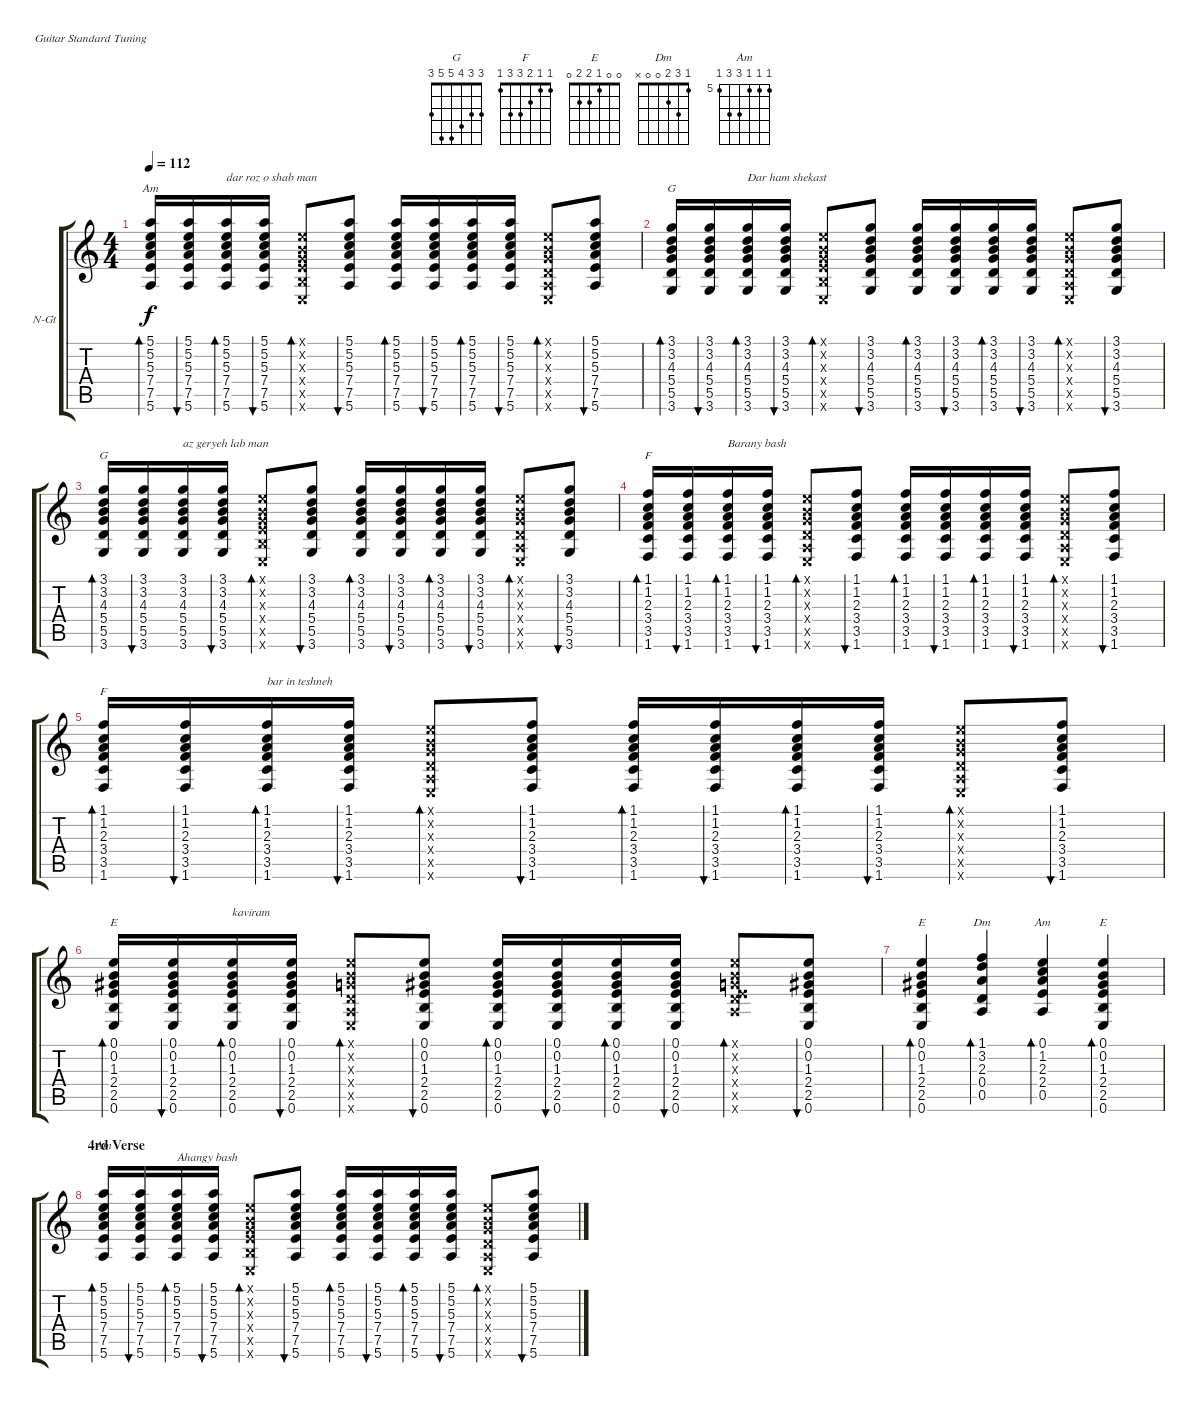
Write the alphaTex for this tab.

\bracketExtendMode groupsimilarinstruments
\firstSystemTrackNameOrientation horizontal
\otherSystemsTrackNameOrientation horizontal
\track ("Faramarz - Guitar Rythm" "N-Gt") {instrument acousticguitarnylon}
\staff {score tabs}
\tuning (E4 B3 G3 D3 A2 E2)
\chord ("G" 3 3 4 5 5 3)
\chord ("F" 1 1 2 3 3 1)
\chord ("E" 0 0 1 2 2 0)
\chord ("Dm" 1 3 2 0 0 x)
\chord ("Am" 0 1 2 2 0 x)
\chord ("Am" 5 5 5 7 7 5) {firstfret 5}
\ts (4 4)
\tempo 112
\clef g2
\ks c
(5.1 5.2 5.3 7.4 7.5 5.6).16{bd 30 ch "Am" dy f} (5.1 5.2 5.3 7.4 7.5 5.6).16{bu 30} (5.1 5.2 5.3 7.4 7.5 5.6).16{bd 30 txt "dar roz o shab man"} (5.1 5.2 5.3 7.4 7.5 5.6).16{bu 30} (0.1{x} 0.2{x} 0.3{x} 2.4{x} 2.5{x} 0.6{x}).8{bd 30} (5.1 5.2 5.3 7.4 7.5 5.6).8{bu 30} (5.1 5.2 5.3 7.4 7.5 5.6).16{bd 30} (5.1 5.2 5.3 7.4 7.5 5.6).16{bu 30} (5.1 5.2 5.3 7.4 7.5 5.6).16{bd 30} (5.1 5.2 5.3 7.4 7.5 5.6).16{bu 30} (0.1{x} 0.2{x} 0.3{x} 0.4{x} 0.5{x} 0.6{x}).8{bd 30} (5.1 5.2 5.3 7.4 7.5 5.6).8{bu 30} |
(3.1 3.2 4.3 5.4 5.5 3.6).16{bd 30 ch "G"} (3.1 3.2 4.3 5.4 5.5 3.6).16{bu 30} (3.1 3.2 4.3 5.4 5.5 3.6).16{bd 30 txt "Dar ham shekast"} (3.1 3.2 4.3 5.4 5.5 3.6).16{bu 30} (0.1{x} 0.2{x} 0.3{x} 2.4{x} 2.5{x} 0.6{x}).8{bd 30} (3.1 3.2 4.3 5.4 5.5 3.6).8{bu 30} (3.1 3.2 4.3 5.4 5.5 3.6).16{bd 30} (3.1 3.2 4.3 5.4 5.5 3.6).16{bu 30} (3.1 3.2 4.3 5.4 5.5 3.6).16{bd 30} (3.1 3.2 4.3 5.4 5.5 3.6).16{bu 30} (0.1{x} 0.2{x} 0.3{x} 0.4{x} 0.5{x} 0.6{x}).8{bd 30} (3.1 3.2 4.3 5.4 5.5 3.6).8{bu 30} |
(3.1 3.2 4.3 5.4 5.5 3.6).16{bd 30 ch "G"} (3.1 3.2 4.3 5.4 5.5 3.6).16{bu 30} (3.1 3.2 4.3 5.4 5.5 3.6).16{txt "az geryeh lab man"} (3.1 3.2 4.3 5.4 5.5 3.6).16{bu 30} (0.1{x} 0.2{x} 0.3{x} 2.4{x} 2.5{x} 0.6{x}).8{bd 30} (3.1 3.2 4.3 5.4 5.5 3.6).8{bu 30} (3.1 3.2 4.3 5.4 5.5 3.6).16{bd 30} (3.1 3.2 4.3 5.4 5.5 3.6).16{bu 30} (3.1 3.2 4.3 5.4 5.5 3.6).16{bd 30} (3.1 3.2 4.3 5.4 5.5 3.6).16{bu 30} (0.1{x} 0.2{x} 0.3{x} 0.4{x} 0.5{x} 0.6{x}).8{bd 30} (3.1 3.2 4.3 5.4 5.5 3.6).8{bu 30} |
(1.1 1.2 2.3 3.4 3.5 1.6).16{bd 30 ch "F"} (1.1 1.2 2.3 3.4 3.5 1.6).16{bu 30} (1.1 1.2 2.3 3.4 3.5 1.6).16{bd 30 txt "Barany bash"} (1.1 1.2 2.3 3.4 3.5 1.6).16{bu 30} (0.1{x} 0.2{x} 0.3{x} 0.4{x} 0.5{x} 0.6{x}).8{bd 30} (1.1 1.2 2.3 3.4 3.5 1.6).8{bu 30} (1.1 1.2 2.3 3.4 3.5 1.6).16{bd 30} (1.1 1.2 2.3 3.4 3.5 1.6).16{bu 30} (1.1 1.2 2.3 3.4 3.5 1.6).16{bd 30} (1.1 1.2 2.3 3.4 3.5 1.6).16{bu 30} (0.1{x} 0.2{x} 0.3{x} 0.4{x} 0.5{x} 0.6{x}).8{bd 30} (1.1 1.2 2.3 3.4 3.5 1.6).8{bu 30} |
(1.1 1.2 2.3 3.4 3.5 1.6).16{bd 30 ch "F"} (1.1 1.2 2.3 3.4 3.5 1.6).16{bu 30} (1.1 1.2 2.3 3.4 3.5 1.6).16{bd 30 txt "bar in teshneh"} (1.1 1.2 2.3 3.4 3.5 1.6).16{bu 30} (0.1{x} 0.2{x} 0.3{x} 0.4{x} 0.5{x} 0.6{x}).8{bd 30} (1.1 1.2 2.3 3.4 3.5 1.6).8{bu 30} (1.1 1.2 2.3 3.4 3.5 1.6).16{bd 30} (1.1 1.2 2.3 3.4 3.5 1.6).16{bu 30} (1.1 1.2 2.3 3.4 3.5 1.6).16{bd 30} (1.1 1.2 2.3 3.4 3.5 1.6).16{bu 30} (0.1{x} 0.2{x} 0.3{x} 0.4{x} 0.5{x} 0.6{x}).8{bd 30} (1.1 1.2 2.3 3.4 3.5 1.6).8{bu 30} |
(0.1 0.2 1.3 2.4 2.5 0.6).16{bd 30 ch "E"} (0.1 0.2 1.3 2.4 2.5 0.6).16{bu 30} (0.1 0.2 1.3 2.4 2.5 0.6).16{bd 30 txt "kaviram"} (0.1 0.2 1.3 2.4 2.5 0.6).16{bu 30} (0.1{x} 0.2{x} 0.3{x} 0.4{x} 0.5{x} 0.6{x}).8{bd 30} (0.1 0.2 1.3 2.4 2.5 0.6).8{bu 30} (0.1 0.2 1.3 2.4 2.5 0.6).16{bd 30} (0.1 0.2 1.3 2.4 2.5 0.6).16{bu 30} (0.1 0.2 1.3 2.4 2.5 0.6).16{bd 30} (0.1 0.2 1.3 2.4 2.5 0.6).16{bu 30} (0.1{x} 0.2{x} 0.3{x} 0.4{x} 0.5{x} 12.6{x}).8{bd 30} (0.1 0.2 1.3 2.4 2.5 0.6).8{bu 30} |
(0.1 0.2 1.3 2.4 2.5 0.6).4{bd 120 ch "E"} (1.1 3.2 2.3 0.4 0.5).4{bd 120 ch "Dm"} (0.1 1.2 2.3 2.4 0.5).4{bd 120 ch "Am"} (0.1 0.2 1.3 2.4 2.5 0.6).4{bd 120 ch "E"} |
\section ("" "4rd Verse")
(5.1 5.2 5.3 7.4 7.5 5.6).16{bd 30 ch "Am"} (5.1 5.2 5.3 7.4 7.5 5.6).16{bu 30} (5.1 5.2 5.3 7.4 7.5 5.6).16{bd 30 txt "Ahangy bash"} (5.1 5.2 5.3 7.4 7.5 5.6).16{bu 30} (0.1{x} 0.2{x} 0.3{x} 2.4{x} 2.5{x} 0.6{x}).8{bd 30} (5.1 5.2 5.3 7.4 7.5 5.6).8{bu 30} (5.1 5.2 5.3 7.4 7.5 5.6).16{bd 30} (5.1 5.2 5.3 7.4 7.5 5.6).16{bu 30} (5.1 5.2 5.3 7.4 7.5 5.6).16{bd 30} (5.1 5.2 5.3 7.4 7.5 5.6).16{bu 30} (0.1{x} 0.2{x} 0.3{x} 0.4{x} 0.5{x} 0.6{x}).8{bd 30} (5.1 5.2 5.3 7.4 7.5 5.6).8{bu 30}
